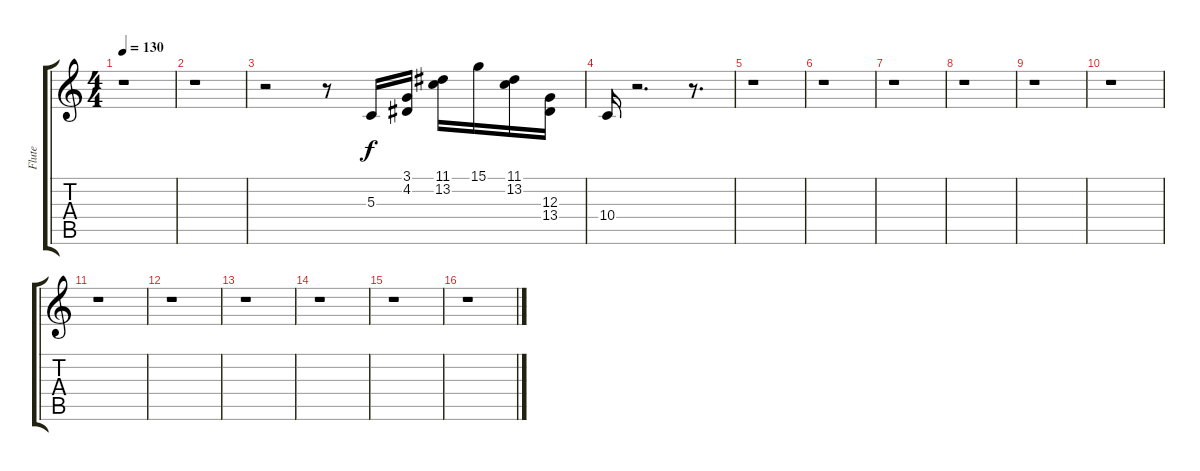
\track ("Flute" "Flute") {instrument blownbottle}
\staff {score tabs}
\tuning (E4 B3 G3 D3 A2 E2) {hide}
\ts (4 4)
\tempo 130
\clef g2
\ks c
r.1{dy f} |
r.1 |
r.2 r.8 5.3.16 (3.1 4.2).16 (11.1 13.2).16 15.1.16 (11.1 13.2).16 (12.3 13.4).16 |
10.4.16 r.2{d} r.8{d} |
r.1 |
r.1 |
r.1 |
r.1 |
r.1 |
r.1 |
r.1 |
r.1 |
r.1 |
r.1 |
r.1 |
r.1
